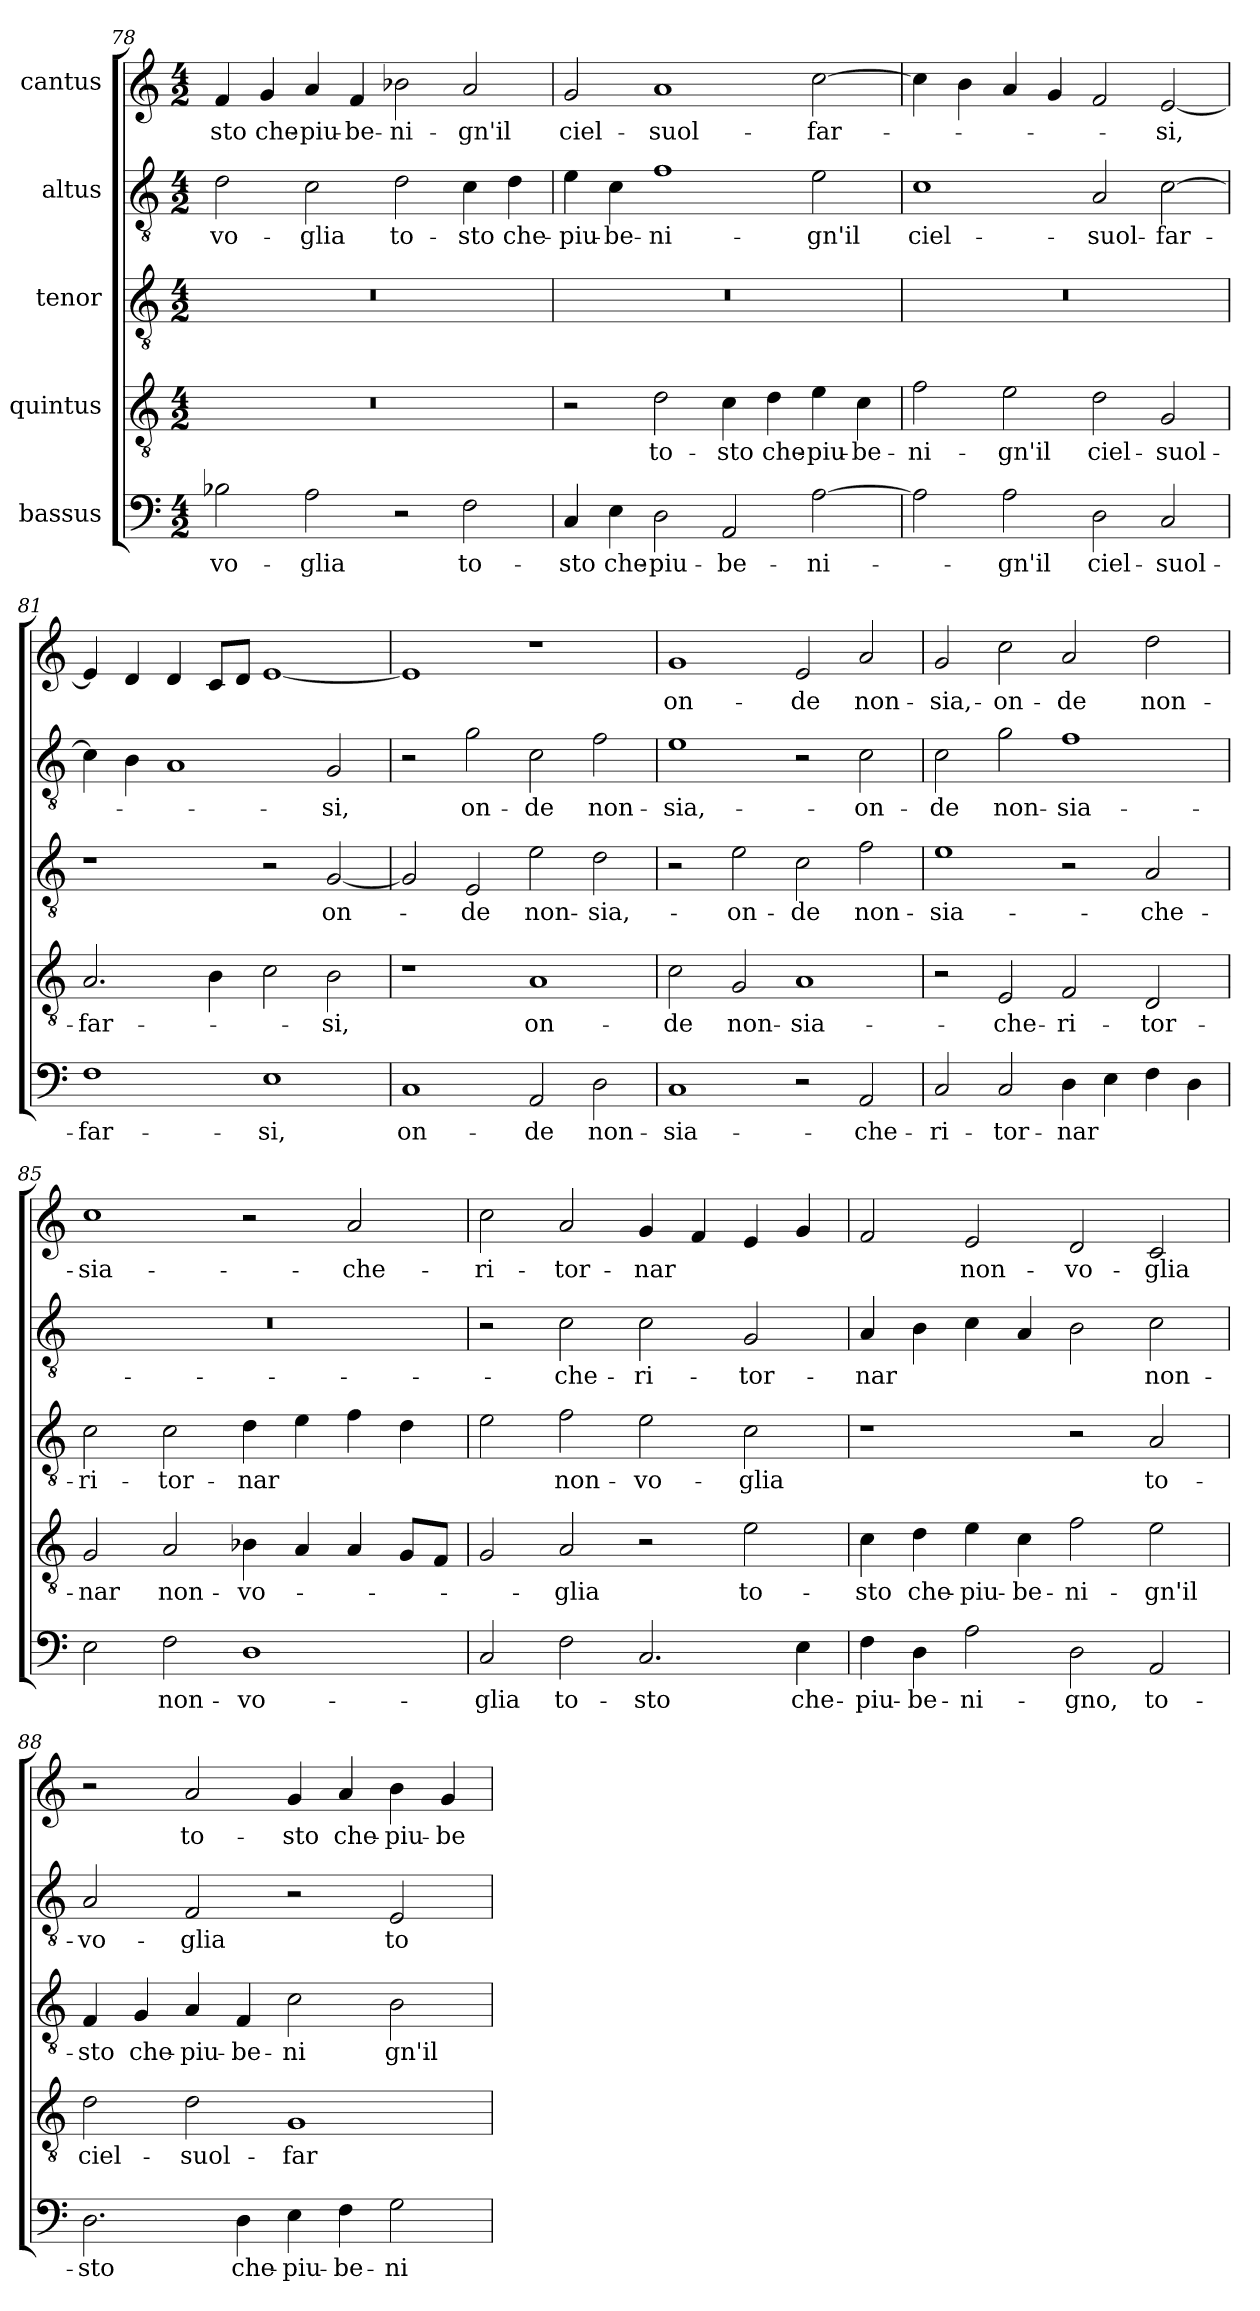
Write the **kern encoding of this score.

**kern	**text	**kern	**text	**kern	**text	**kern	**text	**kern	**text
*part5	*part5	*part4	*part4	*part3	*part3	*part2	*part2	*part1	*part1
*staff5	*staff5	*staff4	*staff4	*staff3	*staff3	*staff2	*staff2	*staff1	*staff1
*I"bassus	*	*I"quintus	*	*I"tenor	*	*I"altus	*	*I"cantus	*
*clefF4	*	*clefGv2	*	*clefGv2	*	*clefGv2	*	*clefG2	*
*k[]	*	*k[]	*	*k[]	*	*k[]	*	*k[]	*
*M4/2	*	*M4/2	*	*M4/2	*	*M4/2	*	*M4/2	*
=78	=78	=78	=78	=78	=78	=78	=78	=78	=78
2B-X\	vo-	0r	.	0r	.	2d\	vo-	4f/	-sto
.	.	.	.	.	.	.	.	4g/	che-
2A\	-glia	.	.	.	.	2c\	-glia	4a/	piu-
.	.	.	.	.	.	.	.	4f/	be-
2r	.	.	.	.	.	2d\	to-	2b-X\	-ni-
2F\	to-	.	.	.	.	4c\	-sto	2a/	-gn'il
.	.	.	.	.	.	4d\	che-	.	.
=79	=79	=79	=79	=79	=79	=79	=79	=79	=79
4C/	-sto	2r	.	0r	.	4e\	piu-	2g/	ciel-
4E\	che-	.	.	.	.	4c\	be-	.	.
2D\	piu-	2d\	to-	.	.	1f\	-ni-	1a/	suol-
2AA/	be-	4c\	-sto	.	.	.	.	.	.
.	.	4d\	che-	.	.	.	.	.	.
[2A\	-ni-	4e\	piu-	.	.	2e\	-gn'il	[2cc\	far-
.	.	4c\	be-	.	.	.	.	.	.
=80	=80	=80	=80	=80	=80	=80	=80	=80	=80
2A\]	.	2f\	-ni-	0r	.	1c\	ciel-	4cc\]	.
.	.	.	.	.	.	.	.	4b\	.
2A\	-gn'il	2e\	-gn'il	.	.	.	.	4a/	.
.	.	.	.	.	.	.	.	4g/	.
2D\	ciel-	2d\	ciel-	.	.	2A/	suol-	2f/	.
2C/	suol-	2G/	suol-	.	.	[2c\	far-	[2e/	-si,
=81	=81	=81	=81	=81	=81	=81	=81	=81	=81
1F\	far-	2.A/	far-	1r	.	4c\]	.	4e/]	.
.	.	.	.	.	.	4B\	.	4d/	.
.	.	.	.	.	.	1A/	.	4d/	.
.	.	4B\	.	.	.	.	.	8c/L	.
.	.	.	.	.	.	.	.	8d/J	.
1E\	-si,	2c\	.	2r	.	.	.	[1e/	.
.	.	2B\	-si,	[2G/	on-	2G/	-si,	.	.
=82	=82	=82	=82	=82	=82	=82	=82	=82	=82
1C/	on-	1r	.	2G/]	.	2r	.	1e/]	.
.	.	.	.	2E/	-de	2g\	on-	.	.
2AA/	-de	1A/	on-	2e\	non-	2c\	-de	1r	.
2D\	non-	.	.	2d\	sia,-	2f\	non-	.	.
=83	=83	=83	=83	=83	=83	=83	=83	=83	=83
1C/	sia-	2c\	-de	2r	.	1e\	sia,-	1g/	on-
.	.	2G/	non-	2e\	on-	.	.	.	.
2r	.	1A/	sia-	2c\	-de	2r	.	2e/	-de
2AA/	che-	.	.	2f\	non-	2c\	on-	2a/	non-
=84	=84	=84	=84	=84	=84	=84	=84	=84	=84
2C/	ri-	2r	.	1e\	sia-	2c\	-de	2g/	sia,-
2C/	-tor-	2E/	che-	.	.	2g\	non-	2cc\	on-
4D\	-nar	2F/	ri-	2r	.	1f\	sia-	2a/	-de
4E\	.	.	.	.	.	.	.	.	.
4F\	.	2D/	-tor-	2A/	che-	.	.	2dd\	non-
4D\	.	.	.	.	.	.	.	.	.
=85	=85	=85	=85	=85	=85	=85	=85	=85	=85
2E\	.	2G/	-nar	2c\	ri-	0r	.	1cc\	sia-
2F\	non-	2A/	non-	2c\	-tor-	.	.	.	.
1D\	vo-	4B-X\	vo-	4d\	-nar	.	.	2r	.
.	.	4A/	.	4e\	.	.	.	.	.
.	.	4A/	.	4f\	.	.	.	2a/	che-
.	.	8G/L	.	4d\	.	.	.	.	.
.	.	8F/J	.	.	.	.	.	.	.
=86	=86	=86	=86	=86	=86	=86	=86	=86	=86
2C/	-glia	2G/	.	2e\	.	2r	.	2cc\	ri-
2F\	to-	2A/	-glia	2f\	non-	2c\	che-	2a/	-tor-
2.C/	-sto	2r	.	2e\	vo-	2c\	ri-	4g/	-nar
.	.	.	.	.	.	.	.	4f/	.
.	.	2e\	to-	2c\	-glia	2G/	-tor-	4e/	.
4E\	che-	.	.	.	.	.	.	4g/	.
=87	=87	=87	=87	=87	=87	=87	=87	=87	=87
4F\	piu-	4c\	-sto	1r	.	4A/	-nar	2f/	.
4D\	be-	4d\	che-	.	.	4B\	.	.	.
2A\	-ni-	4e\	piu-	.	.	4c\	.	2e/	non-
.	.	4c\	be-	.	.	4A/	.	.	.
2D\	-gno,	2f\	-ni-	2r	.	2B\	.	2d/	vo-
2AA/	to-	2e\	-gn'il	2A/	to-	2c\	non-	2c/	-glia
=88	=88	=88	=88	=88	=88	=88	=88	=88	=88
2.D\	-sto	2d\	ciel-	4F/	-sto	2A/	vo-	2r	.
.	.	.	.	4G/	che-	.	.	.	.
.	.	2d\	suol-	4A/	piu-	2F/	-glia	2a/	to-
4D\	che-	.	.	4F/	be-	.	.	.	.
4E\	piu-	1G/	far-	2c\	-ni	2r	.	4g/	-sto
4F\	be-	.	.	.	.	.	.	4a/	che-
2G\	-ni-	.	.	2B\	gn'il-	2E/	to-	4b\	piu-
.	.	.	.	.	.	.	.	4g/	be-
=	=	=	=	=	=	=	=	=	=
*-	*-	*-	*-	*-	*-	*-	*-	*-	*-
